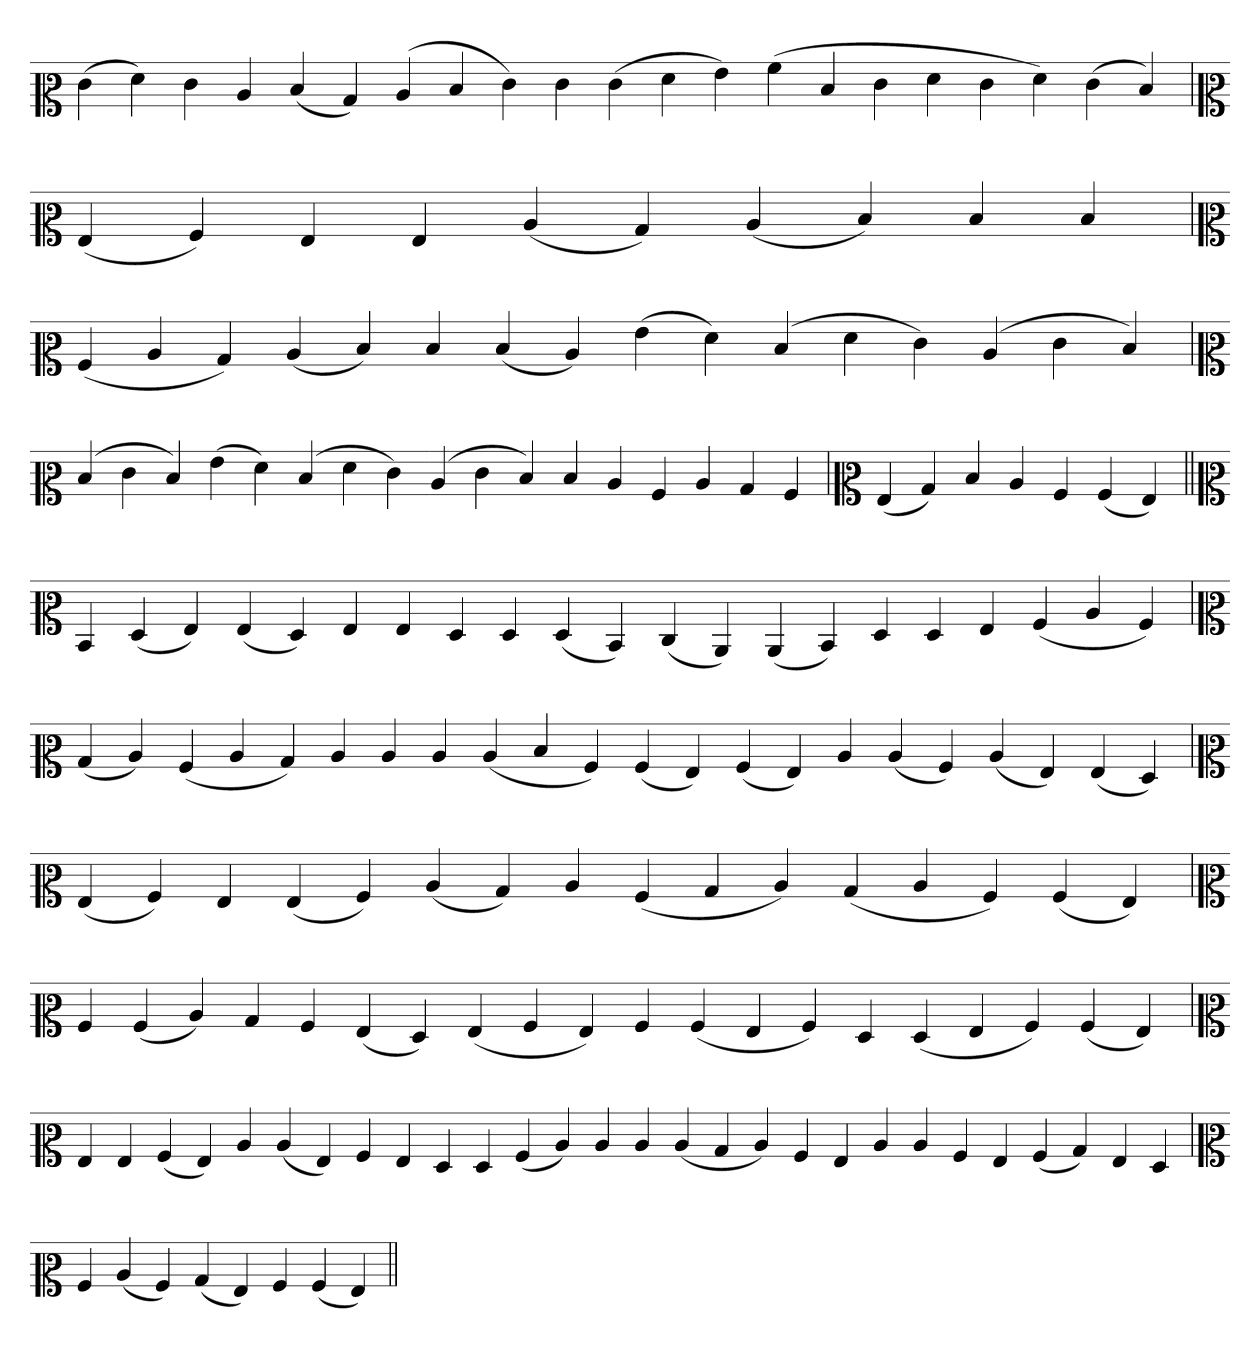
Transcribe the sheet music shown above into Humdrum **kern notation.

**kern
*part1
*staff1
*clefC2
=
(4e
4f)
4e
4c
(4d
4B)
(4c
4d
4e)
4e
(4e
4f
4g)
(4a
4d
4e
4f
4e
4f)
(4e
4d)
='
*clefC2
(4G
4A)
4G
4G
(4c
4B)
(4c
4d)
4d
4d
=`
*clefC2
(4A
4c
4B)
(4c
4d)
4d
(4d
4c)
(4g
4f)
(4d
4f
4e)
(4c
4e
4d)
=`
*clefC2
(4d
4e
4d)
(4g
4f)
(4d
4f
4e)
(4c
4e
4d)
4d
4c
4A
4c
4B
4A
=`
*clefC2
(4G
4B)
4d
4c
4A
(4A
4G)
=||
*clefC2
4D
(4F
4G)
(4G
4F)
4G
4G
4F
4F
(4F
4D)
(4E
4C)
(4C
4D)
4F
4F
4G
(4A
4c
4A)
='
*clefC2
(4B
4c)
(4A
4c
4B)
4c
4c
4c
(4c
4d
4A)
(4A
4G)
(4A
4G)
4c
(4c
4A)
(4c
4G)
(4G
4F)
='
*clefC2
(4G
4A)
4G
(4G
4A)
(4c
4B)
4c
(4A
4B
4c)
(4B
4c
4A)
(4A
4G)
=
*clefC2
4A
(4A
4c)
4B
4A
(4G
4F)
(4G
4A
4G)
4A
(4A
4G
4A)
4F
(4F
4G
4A)
(4A
4G)
=`
*clefC2
4G
4G
(4A
4G)
4c
(4c
4G)
4A
4G
4F
4F
(4A
4c)
4c
4c
(4c
4B
4c)
4A
4G
4c
4c
4A
4G
(4A
4B)
4G
4F
=`
*clefC2
4A
(4c
4A)
(4B
4G)
4A
(4A
4G)
=||
*-
